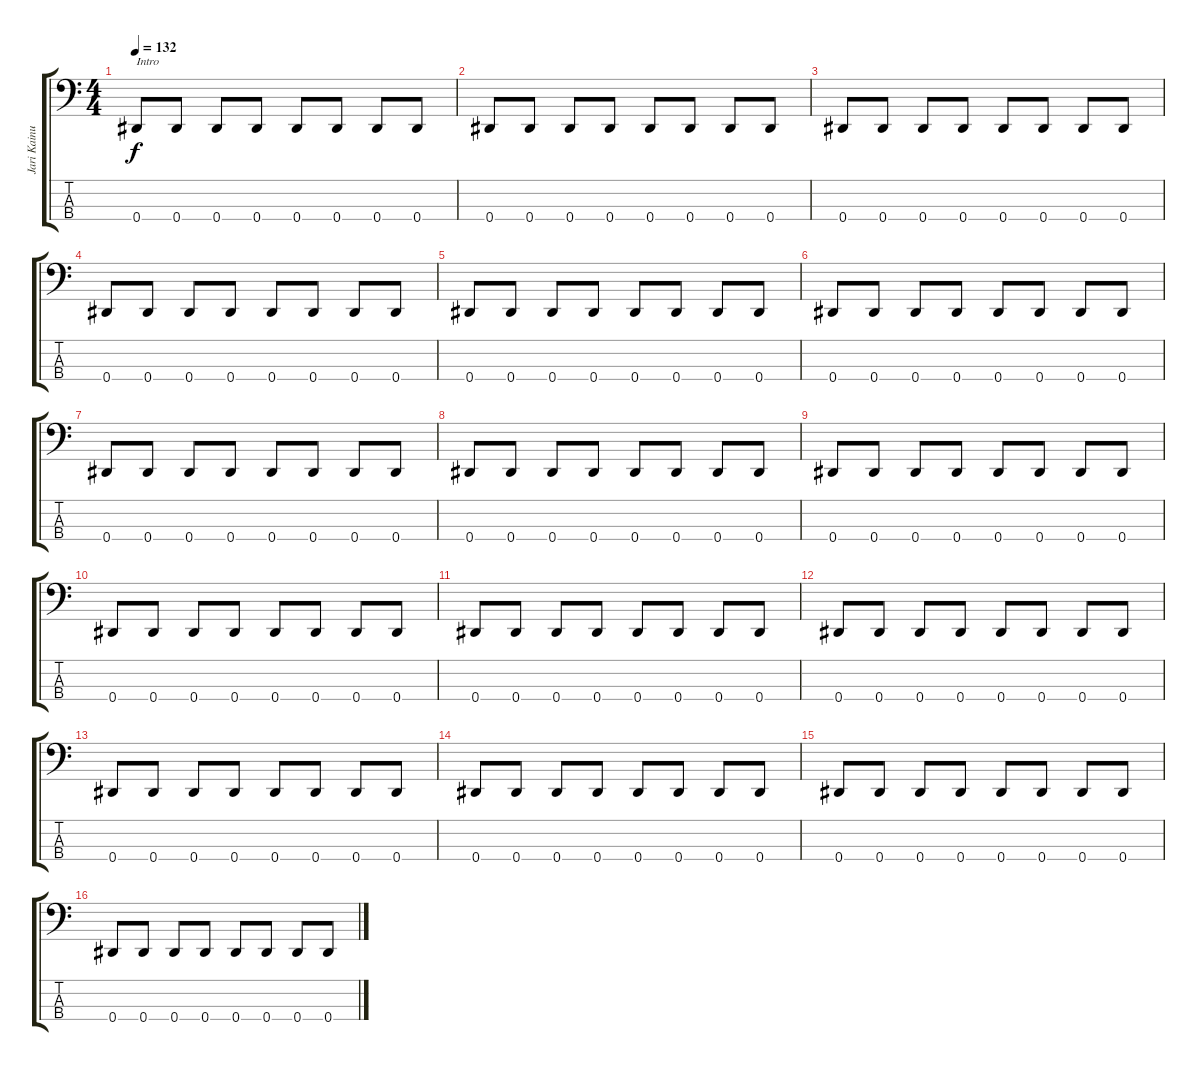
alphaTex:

\track ("Jari Kainulainen (Bass)" "Jari Kainu") {instrument electricbassfinger}
\staff {score tabs}
\tuning (Gb2 Db2 Ab1 Eb1) {hide}
\ts (4 4)
\tempo 132
\clef f4
\ks c
0.4.8{txt "Intro" dy f instrument electricbassfinger} 0.4.8 0.4.8 0.4.8 0.4.8 0.4.8 0.4.8 0.4.8 |
0.4.8 0.4.8 0.4.8 0.4.8 0.4.8 0.4.8 0.4.8 0.4.8 |
0.4.8 0.4.8 0.4.8 0.4.8 0.4.8 0.4.8 0.4.8 0.4.8 |
0.4.8 0.4.8 0.4.8 0.4.8 0.4.8 0.4.8 0.4.8 0.4.8 |
0.4.8 0.4.8 0.4.8 0.4.8 0.4.8 0.4.8 0.4.8 0.4.8 |
0.4.8 0.4.8 0.4.8 0.4.8 0.4.8 0.4.8 0.4.8 0.4.8 |
0.4.8 0.4.8 0.4.8 0.4.8 0.4.8 0.4.8 0.4.8 0.4.8 |
0.4.8 0.4.8 0.4.8 0.4.8 0.4.8 0.4.8 0.4.8 0.4.8 |
0.4.8 0.4.8 0.4.8 0.4.8 0.4.8 0.4.8 0.4.8 0.4.8 |
0.4.8 0.4.8 0.4.8 0.4.8 0.4.8 0.4.8 0.4.8 0.4.8 |
0.4.8 0.4.8 0.4.8 0.4.8 0.4.8 0.4.8 0.4.8 0.4.8 |
0.4.8 0.4.8 0.4.8 0.4.8 0.4.8 0.4.8 0.4.8 0.4.8 |
0.4.8 0.4.8 0.4.8 0.4.8 0.4.8 0.4.8 0.4.8 0.4.8 |
0.4.8 0.4.8 0.4.8 0.4.8 0.4.8 0.4.8 0.4.8 0.4.8 |
0.4.8 0.4.8 0.4.8 0.4.8 0.4.8 0.4.8 0.4.8 0.4.8 |
0.4.8 0.4.8 0.4.8 0.4.8 0.4.8 0.4.8 0.4.8 0.4.8
